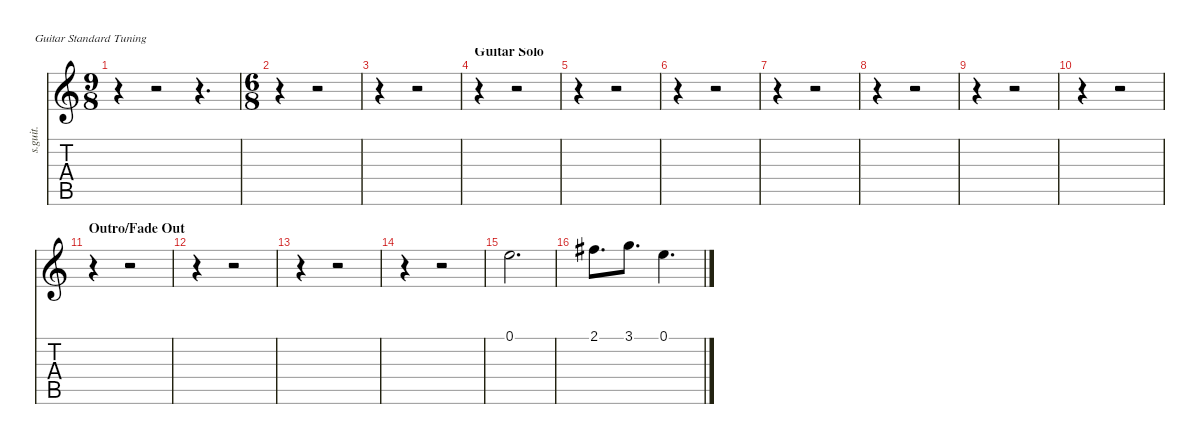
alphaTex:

\defaultSystemsLayout 4
\hideDynamics
\bracketExtendMode nobrackets
\track ("Micheal Kamen - Strings 2" "s.guit.") {instrument stringensemble1}
\staff {score tabs}
\tuning (E4 B3 G3 D3 A2 E2)
\displaytranspose 12
\ts (9 8)
\beaming (8 2 2 2 2)
\tempo (71 hide)
\clef g2
\ks c
r.4{dy mf} r.2 r.4{d} |
\ts (6 8)
\beaming (8 2 2 2 2)
r.4 r.2 |
r.4 r.2 |
\section ("" "Guitar Solo")
r.4 r.2 |
r.4 r.2 |
r.4 r.2 |
r.4 r.2 |
r.4 r.2 |
r.4 r.2 |
r.4 r.2 |
\section ("" "Outro/Fade Out")
r.4 r.2 |
r.4 r.2 |
r.4 r.2 |
r.4 r.2 |
0.1.2{d lyrics (0 "") lyrics (1 "") lyrics (2 "") lyrics (3 "") lyrics (4 "")} |
2.1{acc #}.8{d lyrics (0 "") lyrics (1 "") lyrics (2 "") lyrics (3 "") lyrics (4 "")} 3.1.8{d lyrics (0 "") lyrics (1 "") lyrics (2 "") lyrics (3 "") lyrics (4 "")} 0.1.4{d lyrics (0 "") lyrics (1 "") lyrics (2 "") lyrics (3 "") lyrics (4 "")}
